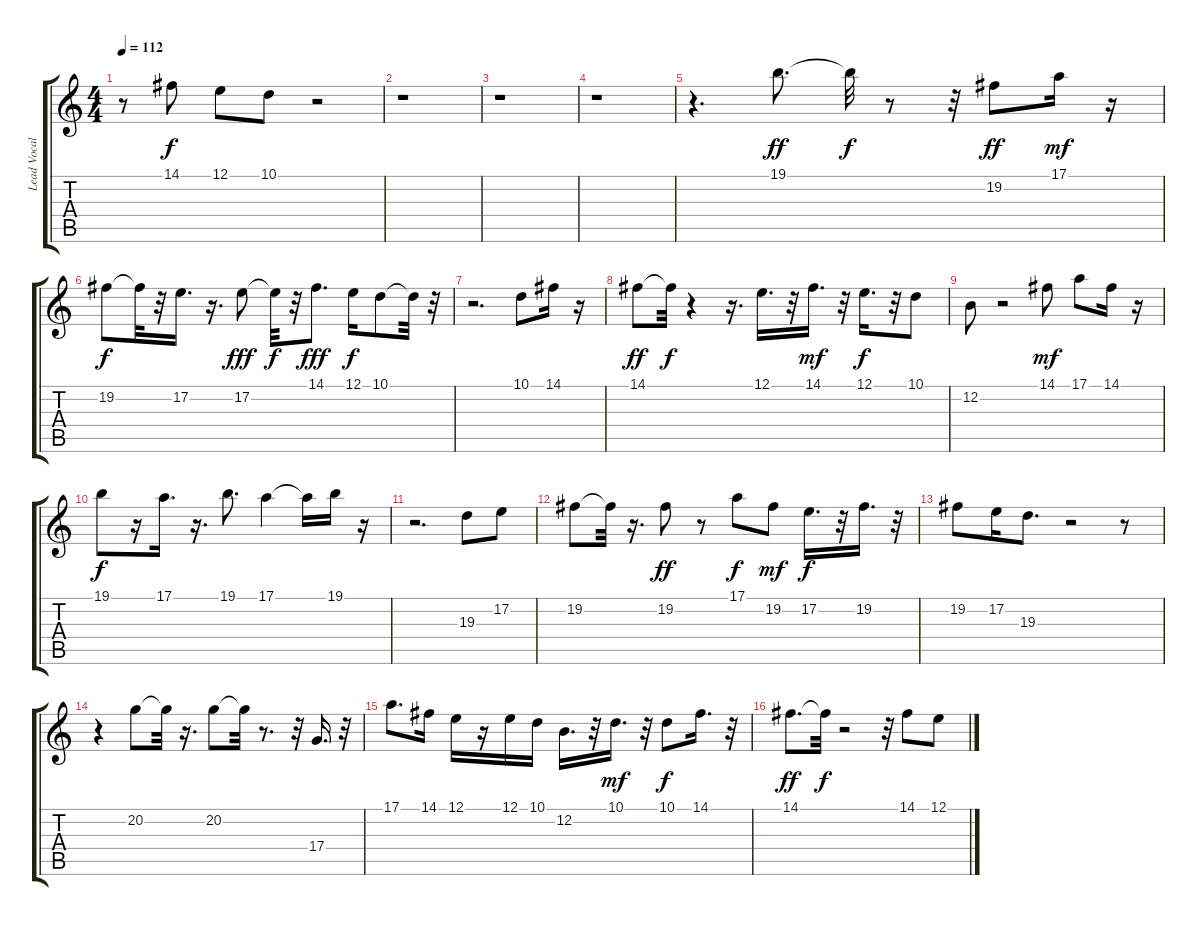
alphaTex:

\track ("Lead Vocal" "Lead Vocal") {instrument panflute}
\staff {score tabs}
\tuning (E4 B3 G3 D3 A2 E2) {hide}
\ts (4 4)
\tempo 112
\clef g2
\ks c
r.8{dy f} 14.1.8 12.1.8 10.1.8 r.2 |
r.1 |
r.1 |
r.1 |
r.4{d} 19.1.8{d dy ff} 19.1{t}.32{dy f} r.8 r.32 19.2.8{dy ff} 17.1.16{dy mf} r.16 |
19.2.8{dy f} 19.2{t}.32 r.32 17.2.16{d} r.16{d} 17.2.8{dy fff} 17.2{t}.32{dy f} r.32 14.1.8{d dy fff} 12.1.16{dy f} 10.1.8 10.1{t}.32 r.32 |
r.2{d} 10.1.8 14.1.16 r.16 |
14.1.8{dy ff} 14.1{t}.32{dy f} r.4 r.16{d} 12.1.16{d} r.32 14.1.16{d dy mf} r.32 12.1.16{d dy f} r.32 10.1.8 |
12.2.8 r.2 14.1.8{dy mf} 17.1.8 14.1.16 r.16 |
19.1.8{dy f} r.16 17.1.16{d} r.16{d} 19.1.8{d} 17.1.4 17.1{t}.16 19.1.16 r.16 |
r.2{d} 19.3.8 17.2.8 |
19.2.8 19.2{t}.32 r.16{d} 19.2.8{dy ff} r.8 17.1.8{dy f} 19.2.8{dy mf} 17.2.16{d dy f} r.32 19.2.16{d} r.32 |
19.2.8 17.2.16 19.3.8{d} r.2 r.8 |
r.4 20.2.8 20.2{t}.32 r.16{d} 20.2.8 20.2{t}.32 r.8{d} r.32 17.4.16{d} r.32 |
17.1.8{d} 14.1.16 12.1.16 r.16 12.1.16 10.1.16 12.2.16{d} r.32 10.1.16{d dy mf} r.32 10.1.8{dy f} 14.1.16{d} r.32 |
14.1.8{d dy ff} 14.1{t}.32{dy f} r.2 r.32 14.1.8 12.1.8
